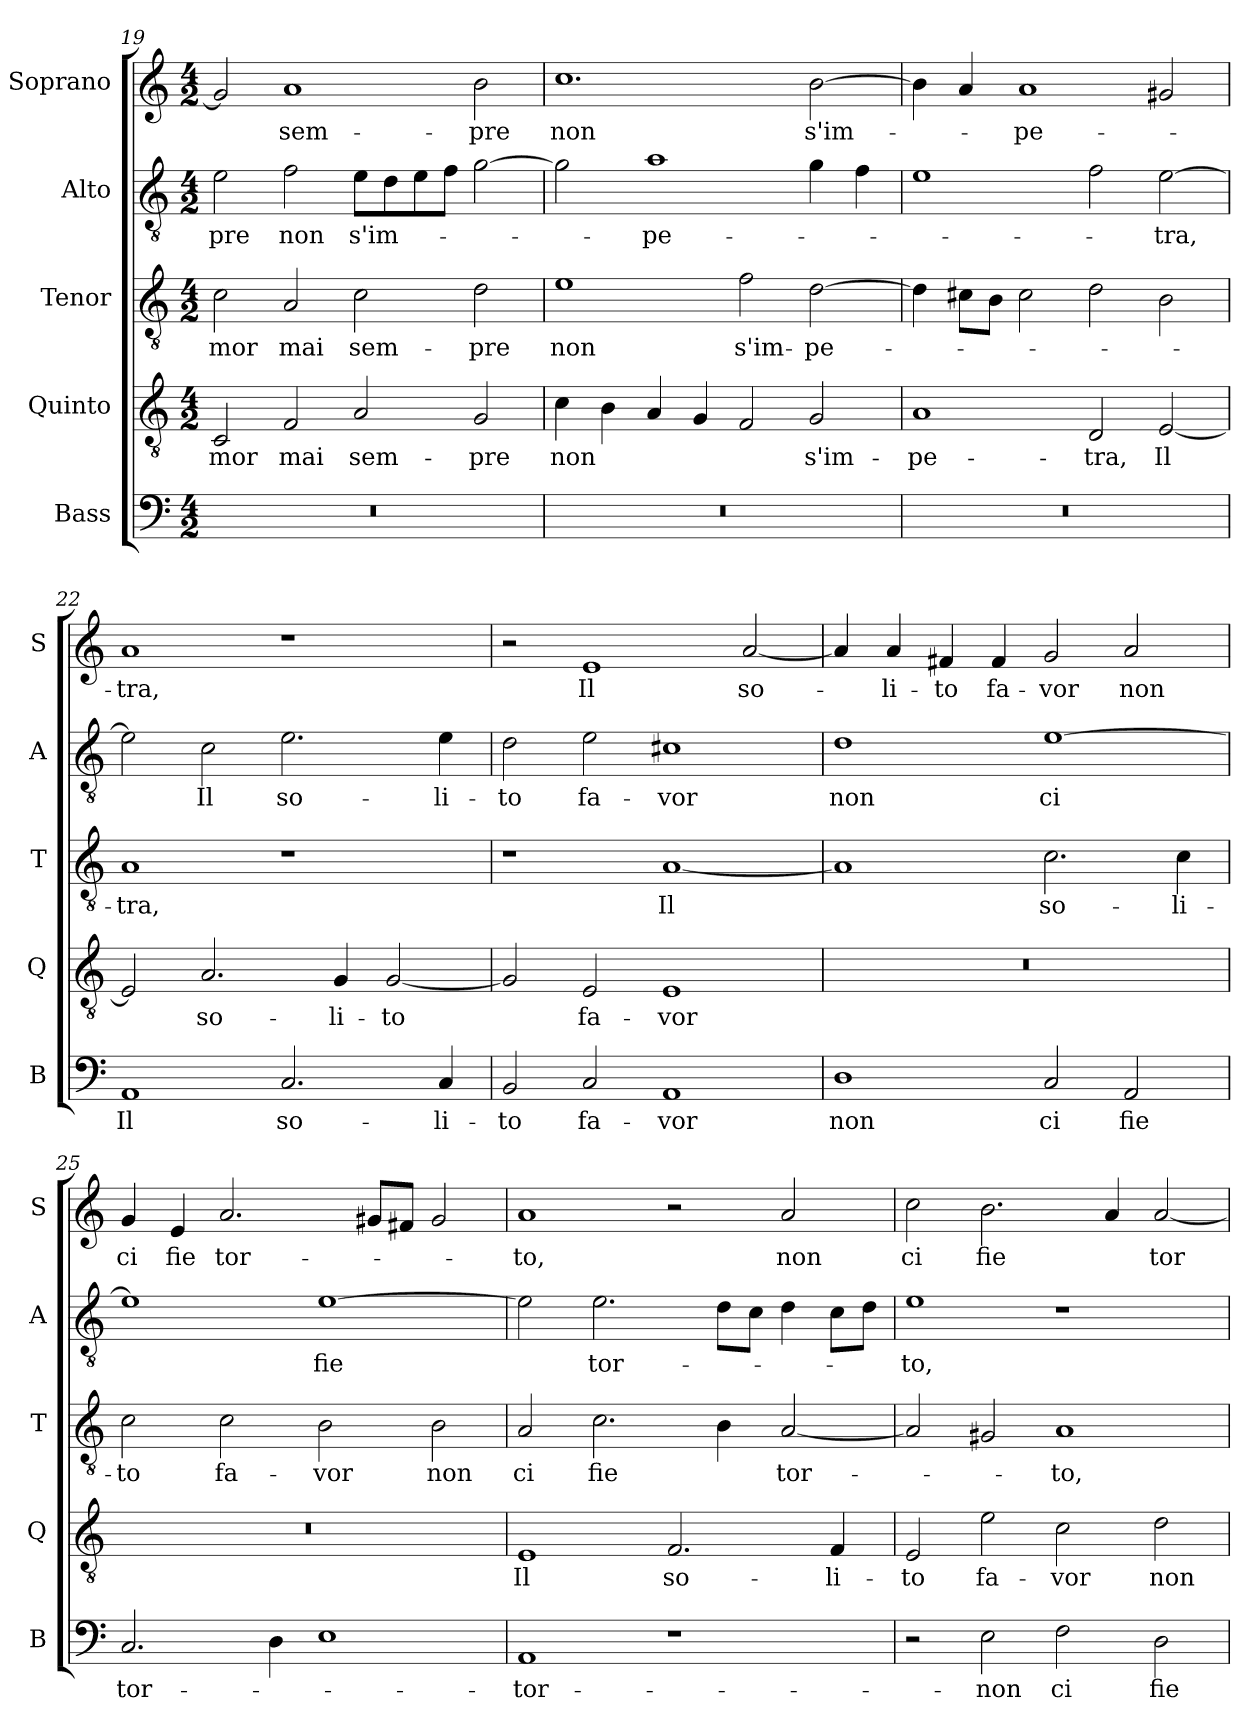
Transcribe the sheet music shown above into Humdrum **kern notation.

**kern	**text	**kern	**text	**kern	**text	**kern	**text	**kern	**text
*part5	*part5	*part4	*part4	*part3	*part3	*part2	*part2	*part1	*part1
*staff5	*staff5	*staff4	*staff4	*staff3	*staff3	*staff2	*staff2	*staff1	*staff1
*I"Bass	*	*I"Quinto	*	*I"Tenor	*	*I"Alto	*	*I"Soprano	*
*I'B	*	*I'Q	*	*I'T	*	*I'A	*	*I'S	*
!!LO:PB:g=z
*clefF4	*	*clefGv2	*	*clefGv2	*	*clefGv2	*	*clefG2	*
*k[]	*	*k[]	*	*k[]	*	*k[]	*	*k[]	*
*C:	*	*C:	*	*C:	*	*C:	*	*C:	*
*M4/2	*	*M4/2	*	*M4/2	*	*M4/2	*	*M4/2	*
=19	=19	=19	=19	=19	=19	=19	=19	=19	=19
!	!	!	!LO:LY:b	!	!LO:LY:b	!	!LO:LY:b	!	!
0r	.	2C/	-mor	2c\	-mor	2e\	-pre	2g/]	.
!	!	!	!LO:LY:b	!	!LO:LY:b	!	!LO:LY:b	!	!LO:LY:b
.	.	2F/	mai	2A/	mai	2f\	non	1a	sem-
!	!	!	!LO:LY:b	!	!LO:LY:b	!	!LO:LY:b	!	!
.	.	2A/	sem-	2c\	sem-	8e\L	s'im-	.	.
.	.	.	.	.	.	8d\	.	.	.
.	.	.	.	.	.	8e\	.	.	.
.	.	.	.	.	.	8f\J	.	.	.
!	!	!	!LO:LY:b	!	!LO:LY:b	!	!	!	!LO:LY:b
.	.	2G/	-pre	2d\	-pre	[2g\	.	2b\	-pre
=20	=20	=20	=20	=20	=20	=20	=20	=20	=20
!	!	!	!LO:LY:b	!	!LO:LY:b	!	!	!	!LO:LY:b
0r	.	4c\	non	1e	non	2g\]	.	1.cc	non
.	.	4B\	.	.	.	.	.	.	.
!	!	!	!	!	!	!	!LO:LY:b	!	!
.	.	4A/	.	.	.	1a	-pe-	.	.
.	.	4G/	.	.	.	.	.	.	.
!	!	!	!	!	!LO:LY:b	!	!	!	!
.	.	2F/	.	2f\	s'im-	.	.	.	.
!	!	!	!LO:LY:b	!	!LO:LY:b	!	!	!	!LO:LY:b
.	.	2G/	s'im-	[2d\	-pe-	4g\	.	[2b\	s'im-
.	.	.	.	.	.	4f\	.	.	.
=21	=21	=21	=21	=21	=21	=21	=21	=21	=21
!	!	!	!LO:LY:b	!	!	!	!	!	!
0r	.	1A	-pe-	4d\]	.	1e	.	4b\]	.
.	.	.	.	8c#X\L	.	.	.	4a/	.
.	.	.	.	8B\J	.	.	.	.	.
!	!	!	!	!	!	!	!	!	!LO:LY:b
.	.	.	.	2c#\	.	.	.	1a	-pe-
!	!	!	!LO:LY:b	!	!	!	!	!	!
.	.	2D/	-tra,	2d\	.	2f\	.	.	.
!	!	!	!LO:LY:b	!	!	!	!LO:LY:b	!	!
.	.	[2E/	Il	2B\	.	[2e\	-tra,	2g#X/	.
=22	=22	=22	=22	=22	=22	=22	=22	=22	=22
!	!LO:LY:b	!	!	!	!LO:LY:b	!	!	!	!LO:LY:b
1AA	Il	2E/]	.	1A	-tra,	2e\]	.	1a	-tra,
!	!	!	!LO:LY:b	!	!	!	!LO:LY:b	!	!
.	.	2.A/	so-	.	.	2c\	Il	.	.
!	!LO:LY:b	!	!	!	!	!	!LO:LY:b	!	!
2.C/	so-	.	.	1r	.	2.e\	so-	1r	.
!	!	!	!LO:LY:b	!	!	!	!	!	!
.	.	4G/	-li-	.	.	.	.	.	.
!	!	!	!LO:LY:b	!	!	!	!	!	!
.	.	[2G/	-to	.	.	.	.	.	.
!	!LO:LY:b	!	!	!	!	!	!LO:LY:b	!	!
4C/	-li-	.	.	.	.	4e\	-li-	.	.
!!LO:LB:g=z
=23	=23	=23	=23	=23	=23	=23	=23	=23	=23
!	!LO:LY:b	!	!	!	!	!	!LO:LY:b	!	!
2BB/	-to	2G/]	.	1r	.	2d\	-to	2r	.
!	!LO:LY:b	!	!LO:LY:b	!	!	!	!LO:LY:b	!	!LO:LY:b
2C/	fa-	2E/	fa-	.	.	2e\	fa-	1e	Il
!	!LO:LY:b	!	!LO:LY:b	!	!LO:LY:b	!	!LO:LY:b	!	!
1AA	-vor	1E	-vor	[1A	Il	1c#X	-vor	.	.
!	!	!	!	!	!	!	!	!	!LO:LY:b
.	.	.	.	.	.	.	.	[2a/	so-
=24	=24	=24	=24	=24	=24	=24	=24	=24	=24
!	!LO:LY:b	!	!	!	!	!	!LO:LY:b	!	!
1D	non	0r	.	1A]	.	1d	non	4a/]	.
!	!	!	!	!	!	!	!	!	!LO:LY:b
.	.	.	.	.	.	.	.	4a/	-li-
!	!	!	!	!	!	!	!	!	!LO:LY:b
.	.	.	.	.	.	.	.	4f#X/	-to
!	!	!	!	!	!	!	!	!	!LO:LY:b
.	.	.	.	.	.	.	.	4f#/	fa-
!	!LO:LY:b	!	!	!	!LO:LY:b	!	!LO:LY:b	!	!LO:LY:b
2C/	ci	.	.	2.c\	so-	[1e	ci	2g/	-vor
!	!LO:LY:b	!	!	!	!	!	!	!	!LO:LY:b
2AA/	fie	.	.	.	.	.	.	2a/	non
!	!	!	!	!	!LO:LY:b	!	!	!	!
.	.	.	.	4c\	-li-	.	.	.	.
=25	=25	=25	=25	=25	=25	=25	=25	=25	=25
!	!LO:LY:b	!	!	!	!LO:LY:b	!	!	!	!LO:LY:b
2.C/	tor-	0r	.	2c\	-to	1e]	.	4g/	ci
!	!	!	!	!	!	!	!	!	!LO:LY:b
.	.	.	.	.	.	.	.	4e/	fie
!	!	!	!	!	!LO:LY:b	!	!	!	!LO:LY:b
.	.	.	.	2c\	fa-	.	.	2.a/	tor-
4D\	.	.	.	.	.	.	.	.	.
!	!	!	!	!	!LO:LY:b	!	!LO:LY:b	!	!
1E	.	.	.	2B\	-vor	[1e	fie	.	.
.	.	.	.	.	.	.	.	8g#X/L	.
.	.	.	.	.	.	.	.	8f#X/J	.
!	!	!	!	!	!LO:LY:b	!	!	!	!
.	.	.	.	2B\	non	.	.	2g#/	.
=26	=26	=26	=26	=26	=26	=26	=26	=26	=26
!	!LO:LY:b	!	!LO:LY:b	!	!LO:LY:b	!	!	!	!LO:LY:b
1AA	-tor-	1E	Il	2A/	ci	2e\]	.	1a	-to,
!	!	!	!	!	!LO:LY:b	!	!LO:LY:b	!	!
.	.	.	.	2.c\	fie	2.e\	tor-	.	.
!	!	!	!LO:LY:b	!	!	!	!	!	!
1r	.	2.F/	so-	.	.	.	.	2r	.
.	.	.	.	4B\	.	8d\L	.	.	.
.	.	.	.	.	.	8c\J	.	.	.
!	!	!	!	!	!LO:LY:b	!	!	!	!LO:LY:b
.	.	.	.	[2A/	tor-	4d\	.	2a/	non
!	!	!	!LO:LY:b	!	!	!	!	!	!
.	.	4F/	-li-	.	.	8c\L	.	.	.
.	.	.	.	.	.	8d\J	.	.	.
!!LO:LB:g=z
=27	=27	=27	=27	=27	=27	=27	=27	=27	=27
!	!	!	!LO:LY:b	!	!	!	!LO:LY:b	!	!LO:LY:b
2r	.	2E/	-to	2A/]	.	1e	-to,	2cc\	ci
!	!LO:LY:b	!	!LO:LY:b	!	!	!	!	!	!LO:LY:b
2E\	-non	2e\	fa-	2G#X/	.	.	.	2.b\	fie
!	!LO:LY:b	!	!LO:LY:b	!	!LO:LY:b	!	!	!	!
2F\	ci	2c\	-vor	1A	-to,	1r	.	.	.
.	.	.	.	.	.	.	.	4a/	.
!	!LO:LY:b	!	!LO:LY:b	!	!	!	!	!	!LO:LY:b
2D\	fie	2d\	non	.	.	.	.	[2a/	tor-
=	=	=	=	=	=	=	=	=	=
*-	*-	*-	*-	*-	*-	*-	*-	*-	*-
